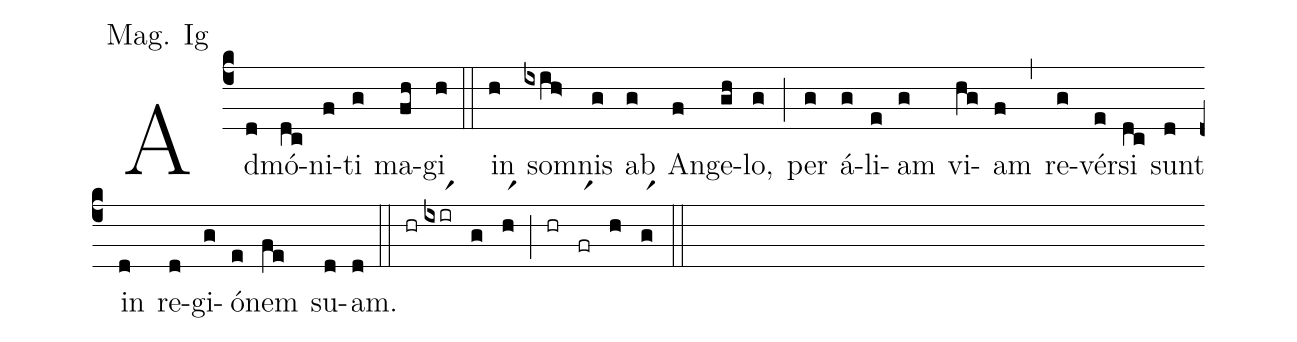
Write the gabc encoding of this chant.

annotation: Mag. Ig;
%%
(c4)Ad(d)mó(dc)ni(f)ti(g) ma(fh)gi(h) (::) in(h) som(ixih>)nis(g) ab(g) An(f)ge(gh)lo,(g) (;) per(g) á(g)li(e)am(g) vi(hg)am(f) (,) re(g)vér(e)si(dc) sunt(d) in(d) re(d)gi(g)ó(e)nem(fe) su(d)am.(d) (::) (hr)(ixirr1)(g)(hr1)(;)(hr)(frr1)(h)(gr1)(::)
